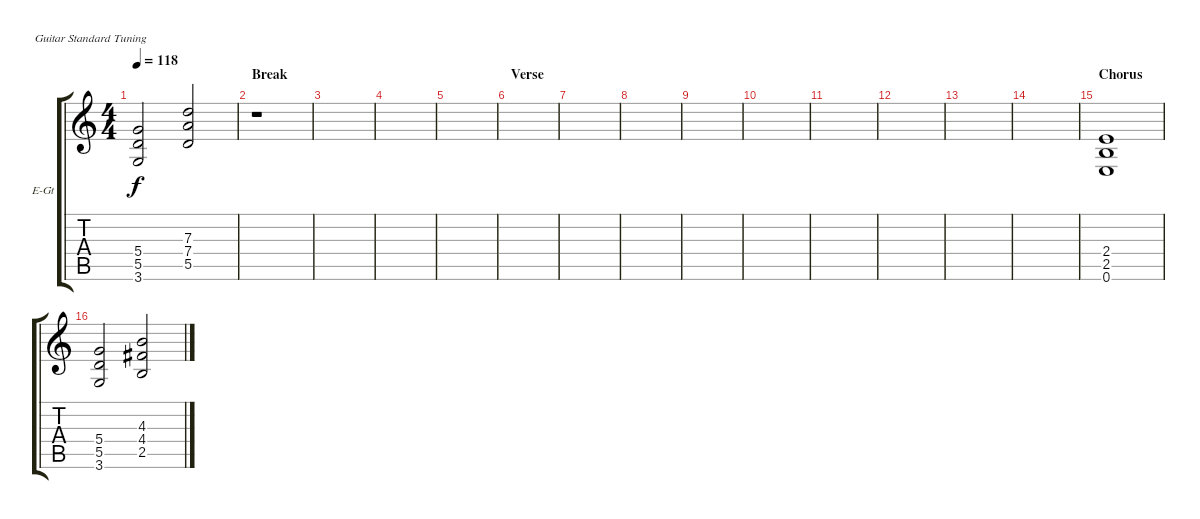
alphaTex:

\defaultSystemsLayout 4
\bracketExtendMode groupsimilarinstruments
\firstSystemTrackNameOrientation horizontal
\otherSystemsTrackNameOrientation horizontal
\track ("Rhythm Guitar" "E-Gt") {instrument overdrivenguitar}
\staff {score tabs}
\tuning (E4 B3 G3 D3 A2 E2)
\ts (4 4)
\tempo 118
\clef g2
\scale
0.333333
\ks c
(5.5 5.4 3.6).2{dy f} (5.5 7.4 7.3).2 |
\section ("" "Break")
\scale
0.333333 r.1 |
\scale
0.333333 |
\scale
0.333333 |
\scale
0.333333 |
\section ("" "Verse")
\scale
0.333333 |
\scale
0.333333 |
\scale
0.333333 |
\scale
0.333333 |
\scale
0.333333 |
\scale
0.333333 |
\scale
0.333333 |
\scale
0.333333 |
\scale
0.333333 |
\section ("" "Chorus")
\scale
0.333333 (2.5 2.4 0.6).1 |
\scale
0.333333 (5.5 5.4 3.6).2 (2.5 4.4 4.3).2
